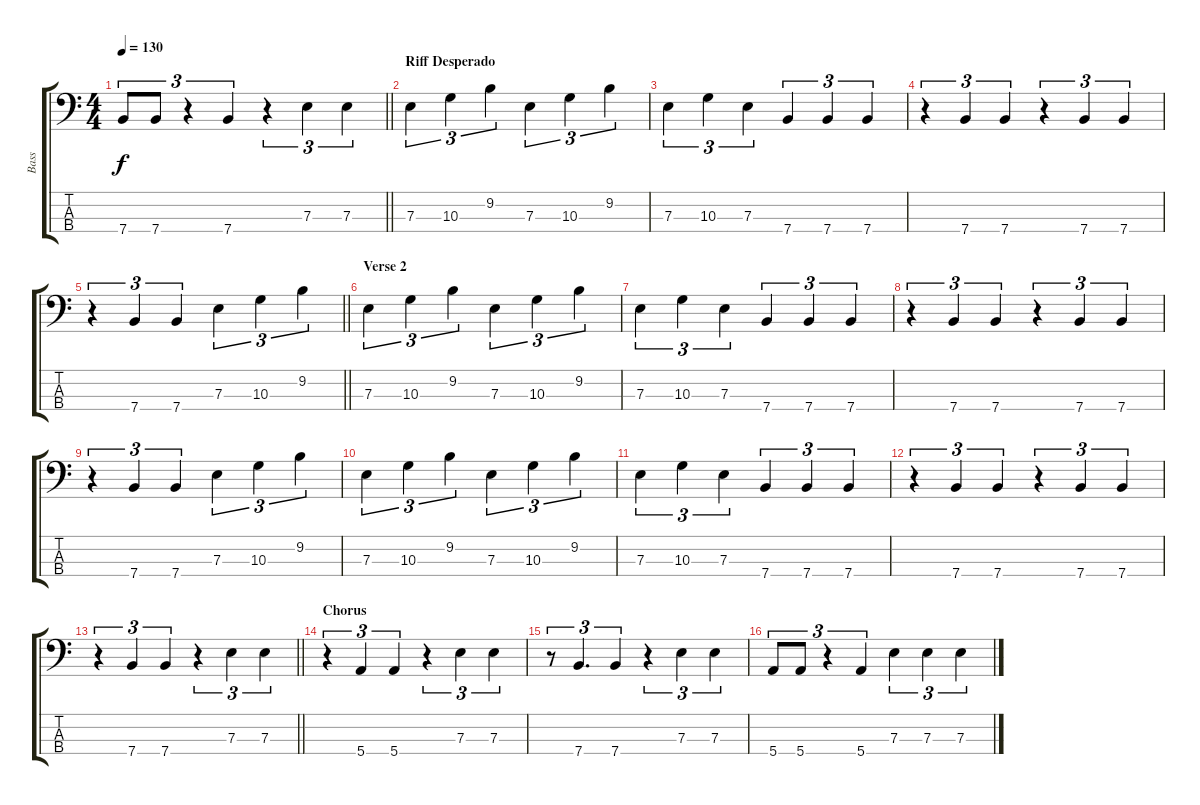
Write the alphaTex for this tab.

\track ("Bass" "Bass") {instrument acousticbass}
\staff {score tabs}
\tuning (G2 D2 A1 E1) {hide}
\ts (4 4)
\tempo 130
\clef f4
\barLineRight lightlight
\ks c
7.4.8{tu (3 2) dy f} 7.4.8{tu (3 2)} r.4{tu (3 2)} 7.4.4{tu (3 2)} r.4{tu (3 2)} 7.3.4{tu (3 2)} 7.3.4{tu (3 2)} |
\section ("" "Riff Desperado")
7.3.4{tu (3 2)} 10.3.4{tu (3 2)} 9.2.4{tu (3 2)} 7.3.4{tu (3 2)} 10.3.4{tu (3 2)} 9.2.4{tu (3 2)} |
7.3.4{tu (3 2)} 10.3.4{tu (3 2)} 7.3.4{tu (3 2)} 7.4.4{tu (3 2)} 7.4.4{tu (3 2)} 7.4.4{tu (3 2)} |
r.4{tu (3 2)} 7.4.4{tu (3 2)} 7.4.4{tu (3 2)} r.4{tu (3 2)} 7.4.4{tu (3 2)} 7.4.4{tu (3 2)} |
\barLineRight lightlight
r.4{tu (3 2)} 7.4.4{tu (3 2)} 7.4.4{tu (3 2)} 7.3.4{tu (3 2)} 10.3.4{tu (3 2)} 9.2.4{tu (3 2)} |
\section ("" "Verse 2")
7.3.4{tu (3 2)} 10.3.4{tu (3 2)} 9.2.4{tu (3 2)} 7.3.4{tu (3 2)} 10.3.4{tu (3 2)} 9.2.4{tu (3 2)} |
7.3.4{tu (3 2)} 10.3.4{tu (3 2)} 7.3.4{tu (3 2)} 7.4.4{tu (3 2)} 7.4.4{tu (3 2)} 7.4.4{tu (3 2)} |
r.4{tu (3 2)} 7.4.4{tu (3 2)} 7.4.4{tu (3 2)} r.4{tu (3 2)} 7.4.4{tu (3 2)} 7.4.4{tu (3 2)} |
r.4{tu (3 2)} 7.4.4{tu (3 2)} 7.4.4{tu (3 2)} 7.3.4{tu (3 2)} 10.3.4{tu (3 2)} 9.2.4{tu (3 2)} |
7.3.4{tu (3 2)} 10.3.4{tu (3 2)} 9.2.4{tu (3 2)} 7.3.4{tu (3 2)} 10.3.4{tu (3 2)} 9.2.4{tu (3 2)} |
7.3.4{tu (3 2)} 10.3.4{tu (3 2)} 7.3.4{tu (3 2)} 7.4.4{tu (3 2)} 7.4.4{tu (3 2)} 7.4.4{tu (3 2)} |
r.4{tu (3 2)} 7.4.4{tu (3 2)} 7.4.4{tu (3 2)} r.4{tu (3 2)} 7.4.4{tu (3 2)} 7.4.4{tu (3 2)} |
\barLineRight lightlight
r.4{tu (3 2)} 7.4.4{tu (3 2)} 7.4.4{tu (3 2)} r.4{tu (3 2)} 7.3.4{tu (3 2)} 7.3.4{tu (3 2)} |
\section ("" "Chorus")
r.4{tu (3 2)} 5.4.4{tu (3 2)} 5.4.4{tu (3 2)} r.4{tu (3 2)} 7.3.4{tu (3 2)} 7.3.4{tu (3 2)} |
r.8{tu (3 2)} 7.4.4{d tu (3 2)} 7.4.4{tu (3 2)} r.4{tu (3 2)} 7.3.4{tu (3 2)} 7.3.4{tu (3 2)} |
5.4.8{tu (3 2)} 5.4.8{tu (3 2)} r.4{tu (3 2)} 5.4.4{tu (3 2)} 7.3.4{tu (3 2)} 7.3.4{tu (3 2)} 7.3.4{tu (3 2)}
